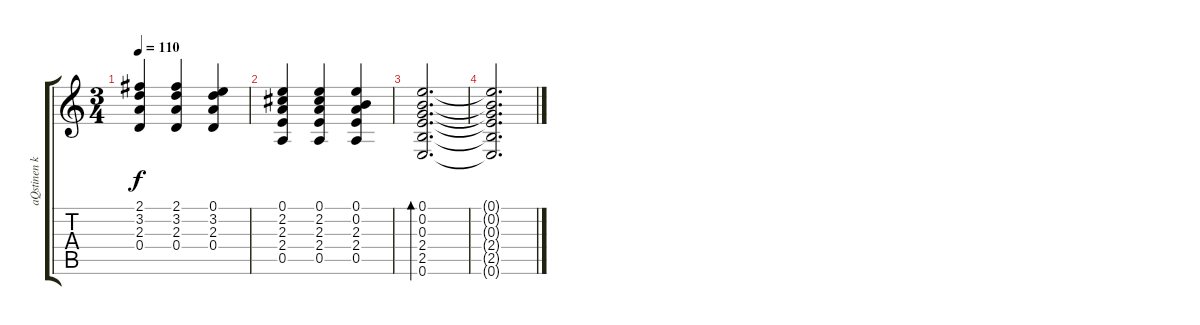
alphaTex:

\track ("aQstinen keetara X-trana niinQ" "aQstinen k") {instrument acousticguitarsteel}
\staff {score tabs}
\tuning (E4 B3 G3 D3 A2 E2) {hide}
\ts (3 4)
\tempo 110
\clef g2
\ks c
(2.1 3.2 2.3 0.4).4{dy f} (2.1 3.2 2.3 0.4).4 (0.1 3.2 2.3 0.4).4 |
(0.1 2.2 2.3 2.4 0.5).4 (0.1 2.2 2.3 2.4 0.5).4 (0.1 0.2 2.3 2.4 0.5).4 |
(0.1 0.2 0.3 2.4 2.5 0.6).2{d bd 480} |
(0.1{t} 0.2{t} 0.3{t} 2.4{t} 2.5{t} 0.6{t}).2{d}
